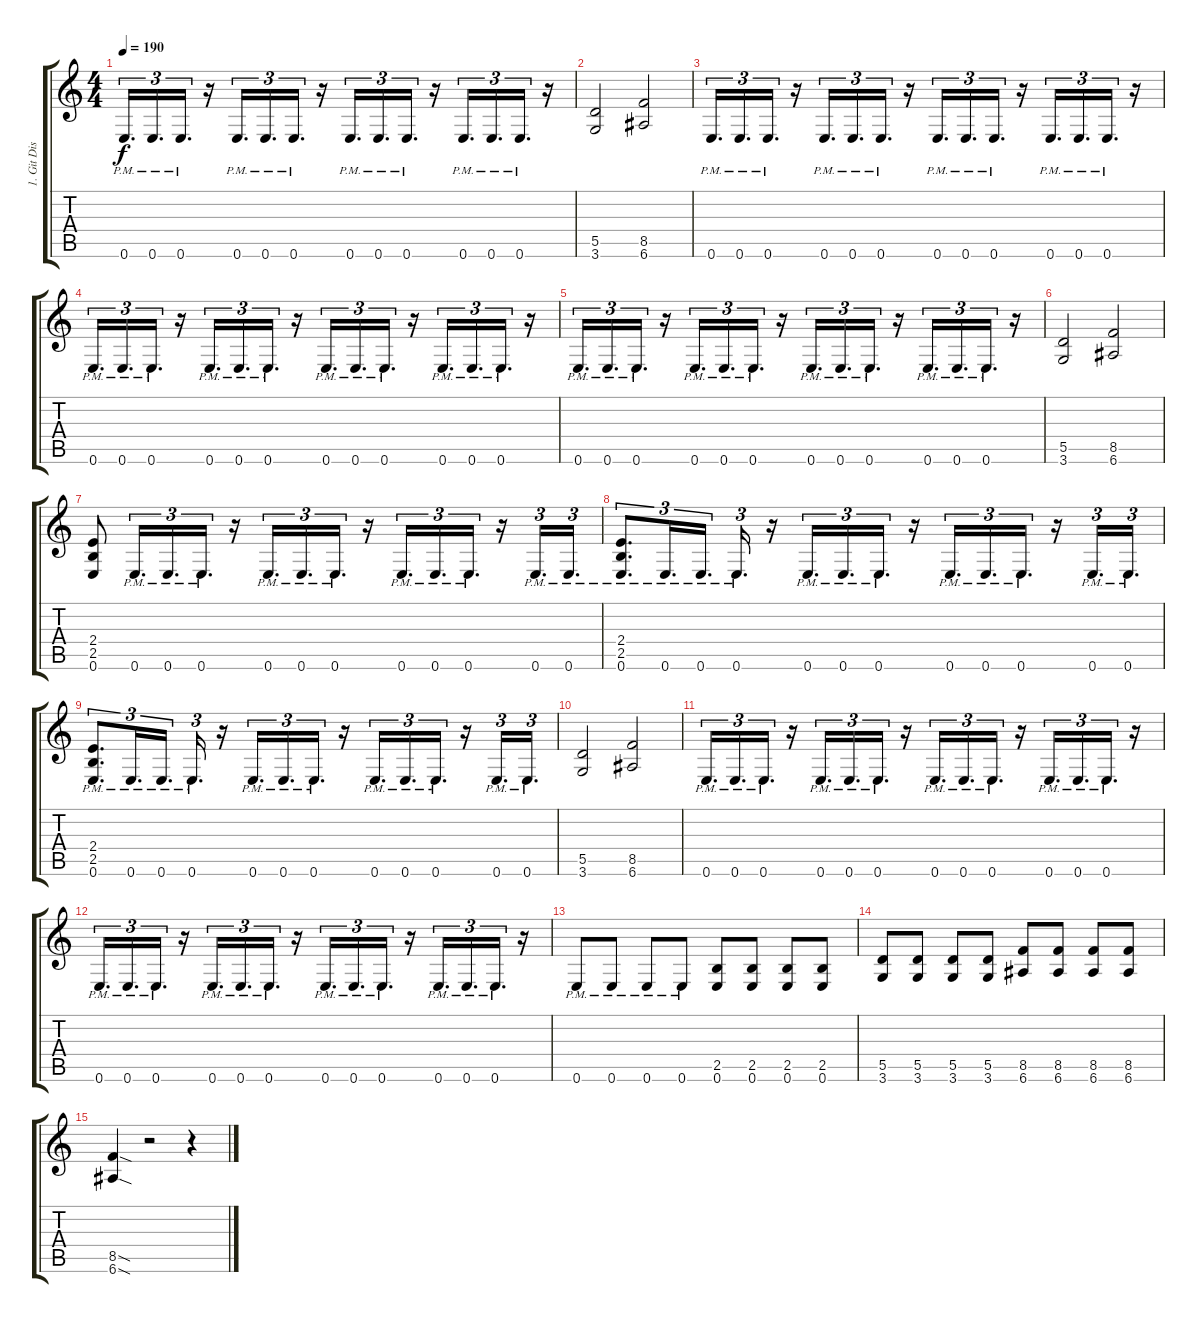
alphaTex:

\track ("1. Git Dist" "1. Git Dis") {instrument distortionguitar}
\staff {score tabs}
\tuning (E4 B3 G3 D3 A2 E2) {hide}
\ts (4 4)
\tempo 190
\clef g2
\ks c
0.6{pm}.16{d tu (3 2) dy f} 0.6{pm}.16{d tu (3 2)} 0.6{pm}.16{d tu (3 2)} r.16 0.6{pm}.16{d tu (3 2)} 0.6{pm}.16{d tu (3 2)} 0.6{pm}.16{d tu (3 2)} r.16 0.6{pm}.16{d tu (3 2)} 0.6{pm}.16{d tu (3 2)} 0.6{pm}.16{d tu (3 2)} r.16 0.6{pm}.16{d tu (3 2)} 0.6{pm}.16{d tu (3 2)} 0.6{pm}.16{d tu (3 2)} r.16 |
(5.5 3.6).2 (8.5 6.6).2 |
0.6{pm}.16{d tu (3 2)} 0.6{pm}.16{d tu (3 2)} 0.6{pm}.16{d tu (3 2)} r.16 0.6{pm}.16{d tu (3 2)} 0.6{pm}.16{d tu (3 2)} 0.6{pm}.16{d tu (3 2)} r.16 0.6{pm}.16{d tu (3 2)} 0.6{pm}.16{d tu (3 2)} 0.6{pm}.16{d tu (3 2)} r.16 0.6{pm}.16{d tu (3 2)} 0.6{pm}.16{d tu (3 2)} 0.6{pm}.16{d tu (3 2)} r.16 |
0.6{pm}.16{d tu (3 2)} 0.6{pm}.16{d tu (3 2)} 0.6{pm}.16{d tu (3 2)} r.16 0.6{pm}.16{d tu (3 2)} 0.6{pm}.16{d tu (3 2)} 0.6{pm}.16{d tu (3 2)} r.16 0.6{pm}.16{d tu (3 2)} 0.6{pm}.16{d tu (3 2)} 0.6{pm}.16{d tu (3 2)} r.16 0.6{pm}.16{d tu (3 2)} 0.6{pm}.16{d tu (3 2)} 0.6{pm}.16{d tu (3 2)} r.16 |
0.6{pm}.16{d tu (3 2)} 0.6{pm}.16{d tu (3 2)} 0.6{pm}.16{d tu (3 2)} r.16 0.6{pm}.16{d tu (3 2)} 0.6{pm}.16{d tu (3 2)} 0.6{pm}.16{d tu (3 2)} r.16 0.6{pm}.16{d tu (3 2)} 0.6{pm}.16{d tu (3 2)} 0.6{pm}.16{d tu (3 2)} r.16 0.6{pm}.16{d tu (3 2)} 0.6{pm}.16{d tu (3 2)} 0.6{pm}.16{d tu (3 2)} r.16 |
(5.5 3.6).2 (8.5 6.6).2 |
(2.4 2.5 0.6).8 0.6{pm}.16{d tu (3 2)} 0.6{pm}.16{d tu (3 2)} 0.6{pm}.16{d tu (3 2)} r.16 0.6{pm}.16{d tu (3 2)} 0.6{pm}.16{d tu (3 2)} 0.6{pm}.16{d tu (3 2)} r.16 0.6{pm}.16{d tu (3 2)} 0.6{pm}.16{d tu (3 2)} 0.6{pm}.16{d tu (3 2)} r.16 0.6{pm}.16{d tu (3 2)} 0.6{pm}.16{d tu (3 2)} |
(2.4{pm} 2.5{pm} 0.6{pm}).8{d tu (3 2)} 0.6{pm}.16{d tu (3 2)} 0.6{pm}.16{d tu (3 2)} 0.6{pm}.16{d tu (3 2)} r.16 0.6{pm}.16{d tu (3 2)} 0.6{pm}.16{d tu (3 2)} 0.6{pm}.16{d tu (3 2)} r.16 0.6{pm}.16{d tu (3 2)} 0.6{pm}.16{d tu (3 2)} 0.6{pm}.16{d tu (3 2)} r.16 0.6{pm}.16{d tu (3 2)} 0.6{pm}.16{d tu (3 2)} |
(2.4{pm} 2.5{pm} 0.6{pm}).8{d tu (3 2)} 0.6{pm}.16{d tu (3 2)} 0.6{pm}.16{d tu (3 2)} 0.6{pm}.16{d tu (3 2)} r.16 0.6{pm}.16{d tu (3 2)} 0.6{pm}.16{d tu (3 2)} 0.6{pm}.16{d tu (3 2)} r.16 0.6{pm}.16{d tu (3 2)} 0.6{pm}.16{d tu (3 2)} 0.6{pm}.16{d tu (3 2)} r.16 0.6{pm}.16{d tu (3 2)} 0.6{pm}.16{d tu (3 2)} |
(5.5 3.6).2 (8.5 6.6).2 |
0.6{pm}.16{d tu (3 2)} 0.6{pm}.16{d tu (3 2)} 0.6{pm}.16{d tu (3 2)} r.16 0.6{pm}.16{d tu (3 2)} 0.6{pm}.16{d tu (3 2)} 0.6{pm}.16{d tu (3 2)} r.16 0.6{pm}.16{d tu (3 2)} 0.6{pm}.16{d tu (3 2)} 0.6{pm}.16{d tu (3 2)} r.16 0.6{pm}.16{d tu (3 2)} 0.6{pm}.16{d tu (3 2)} 0.6{pm}.16{d tu (3 2)} r.16 |
0.6{pm}.16{d tu (3 2)} 0.6{pm}.16{d tu (3 2)} 0.6{pm}.16{d tu (3 2)} r.16 0.6{pm}.16{d tu (3 2)} 0.6{pm}.16{d tu (3 2)} 0.6{pm}.16{d tu (3 2)} r.16 0.6{pm}.16{d tu (3 2)} 0.6{pm}.16{d tu (3 2)} 0.6{pm}.16{d tu (3 2)} r.16 0.6{pm}.16{d tu (3 2)} 0.6{pm}.16{d tu (3 2)} 0.6{pm}.16{d tu (3 2)} r.16 |
0.6{pm}.8 0.6{pm}.8 0.6{pm}.8 0.6{pm}.8 (2.5 0.6).8 (2.5 0.6).8 (2.5 0.6).8 (2.5 0.6).8 |
(5.5 3.6).8 (5.5 3.6).8 (5.5 3.6).8 (5.5 3.6).8 (8.5 6.6).8 (8.5 6.6).8 (8.5 6.6).8 (8.5 6.6).8 |
(8.5{sod} 6.6{sod}).4 r.2 r.4
